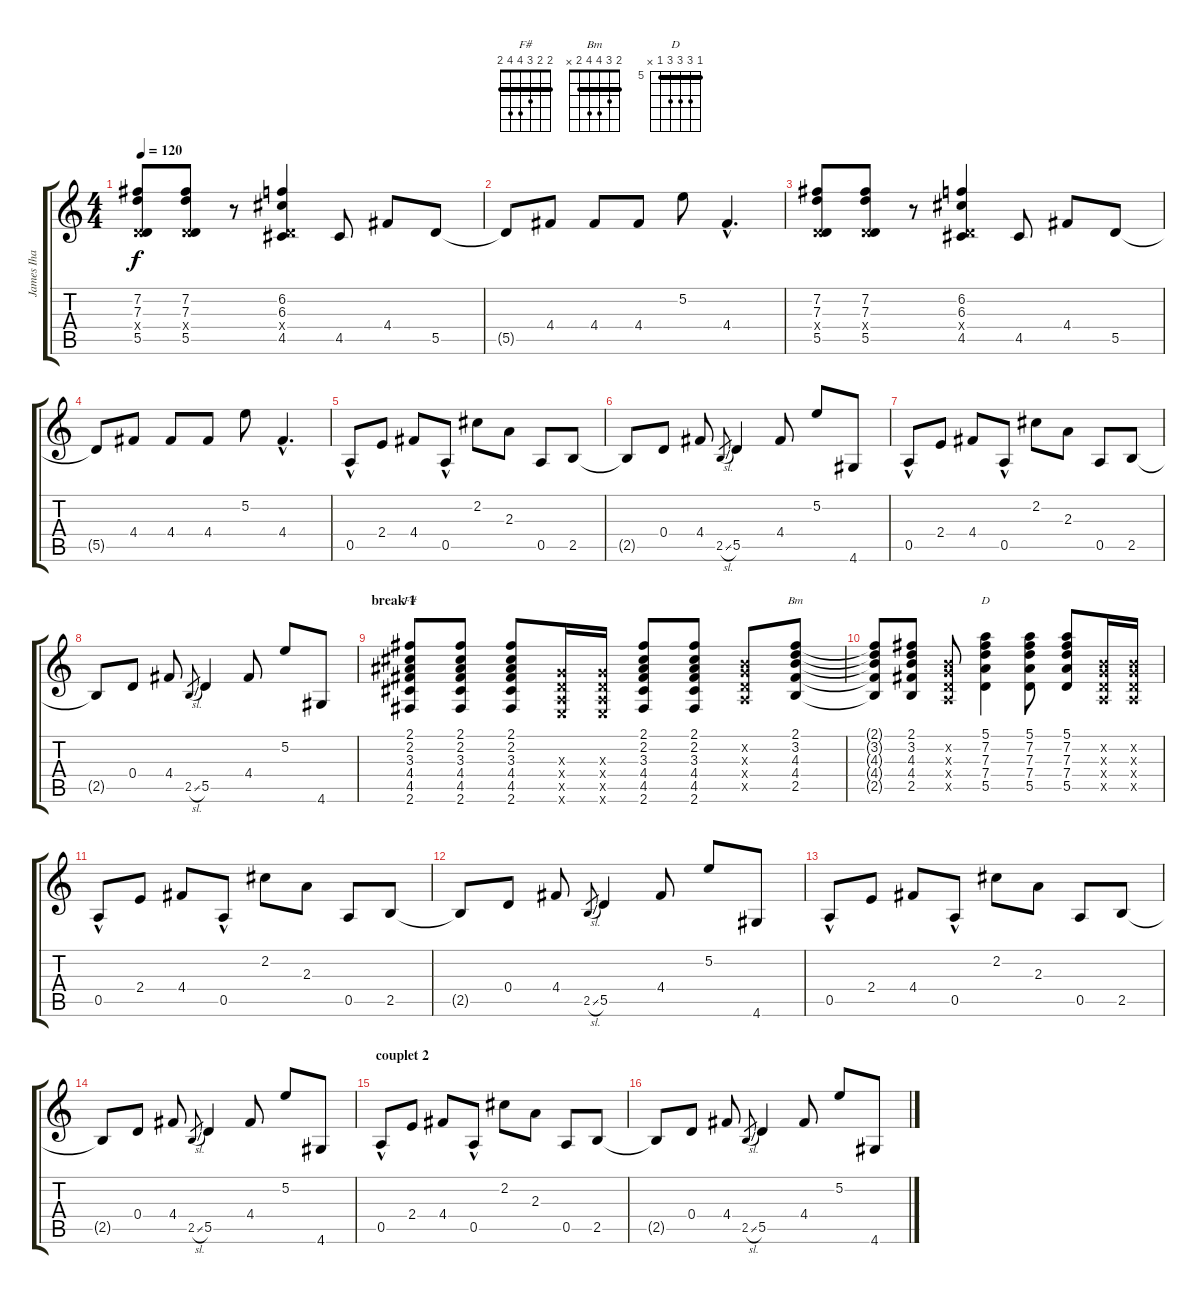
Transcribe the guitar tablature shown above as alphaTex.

\track ("James Iha" "James Iha") {instrument distortionguitar}
\staff {score tabs}
\tuning (E4 B3 G3 D3 A2 E2) {hide}
\chord ("F#" 2 2 3 4 4 2) {barre 2}
\chord ("Bm" 2 3 4 4 2 x) {barre 2}
\chord ("D" 5 7 7 7 5 x) {firstfret 5 barre 5}
\ts (4 4)
\section ("" "")
\tempo 120
\clef g2
\ks c
(7.2 7.3 0.4{x} 5.5).8{dy f} (7.2 7.3 0.4{x} 5.5).8 r.8 (6.2 6.3 0.4{x} 4.5).4 4.5.8 4.4.8 5.5.8 |
5.5{t}.8 4.4.8 4.4.8 4.4.8 5.2.8 4.4{hac}.4{d} |
(7.2 7.3 0.4{x} 5.5).8 (7.2 7.3 0.4{x} 5.5).8 r.8 (6.2 6.3 0.4{x} 4.5).4 4.5.8 4.4.8 5.5.8 |
5.5{t}.8 4.4.8 4.4.8 4.4.8 5.2.8 4.4{hac}.4{d} |
0.5{hac}.8 2.4.8 4.4.8 0.5{hac}.8 2.2.8 2.3.8 0.5.8 2.5.8 |
2.5{t}.8 0.4.8 4.4.8 2.5{sl}.8{gr} 5.5.4 4.4.8 5.2.8 4.6.8 |
0.5{hac}.8 2.4.8 4.4.8 0.5{hac}.8 2.2.8 2.3.8 0.5.8 2.5.8 |
2.5{t}.8 0.4.8 4.4.8 2.5{sl}.8{gr} 5.5.4 4.4.8 5.2.8 4.6.8 |
\section ("" "break 1")
(2.1 2.2 3.3 4.4 4.5 2.6).8{ch "F#"} (2.1 2.2 3.3 4.4 4.5 2.6).8 (2.1 2.2 3.3 4.4 4.5 2.6).8 (0.3{x} 0.4{x} 0.5{x} 0.6{x}).16 (0.3{x} 0.4{x} 0.5{x} 0.6{x}).16 (2.1 2.2 3.3 4.4 4.5 2.6).8 (2.1 2.2 3.3 4.4 4.5 2.6).8 (0.2{x} 0.3{x} 0.4{x} 0.5{x}).8 (2.1 3.2 4.3 4.4 2.5).8{ch "Bm"} |
(2.1{t} 3.2{t} 4.3{t} 4.4{t} 2.5{t}).8 (2.1 3.2 4.3 4.4 2.5).8 (0.2{x} 0.3{x} 0.4{x} 0.5{x}).8 (5.1 7.2 7.3 7.4 5.5).4{ch "D"} (5.1 7.2 7.3 7.4 5.5).8 (5.1 7.2 7.3 7.4 5.5).8 (0.2{x} 0.3{x} 0.4{x} 0.5{x}).16 (0.2{x} 0.3{x} 0.4{x} 0.5{x}).16 |
\section ("" "")
0.5{hac}.8 2.4.8 4.4.8 0.5{hac}.8 2.2.8 2.3.8 0.5.8 2.5.8 |
2.5{t}.8 0.4.8 4.4.8 2.5{sl}.8{gr} 5.5.4 4.4.8 5.2.8 4.6.8 |
0.5{hac}.8 2.4.8 4.4.8 0.5{hac}.8 2.2.8 2.3.8 0.5.8 2.5.8 |
2.5{t}.8 0.4.8 4.4.8 2.5{sl}.8{gr} 5.5.4 4.4.8 5.2.8 4.6.8 |
\section ("" "couplet 2")
0.5{hac}.8 2.4.8 4.4.8 0.5{hac}.8 2.2.8 2.3.8 0.5.8 2.5.8 |
2.5{t}.8 0.4.8 4.4.8 2.5{sl}.8{gr} 5.5.4 4.4.8 5.2.8 4.6.8
